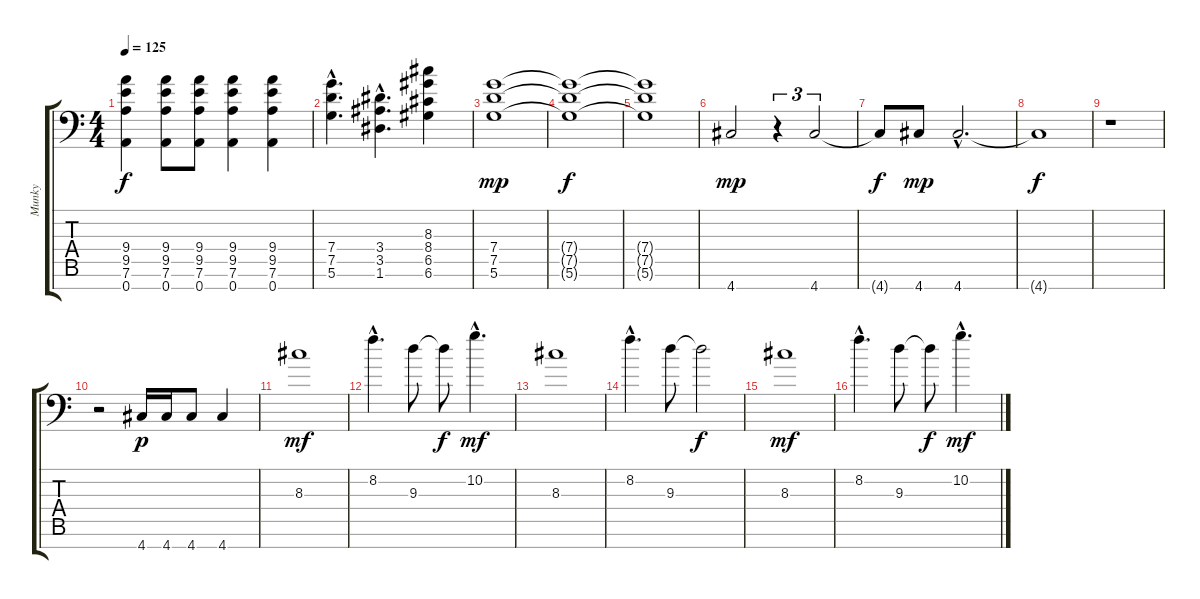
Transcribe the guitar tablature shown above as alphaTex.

\track ("Munky" "Munky") {instrument distortionguitar}
\staff {score tabs}
\tuning (D4 A3 F3 C3 G2 D2 A1) {hide}
\ts (4 4)
\tempo 125
\clef f4
\ks c
(9.4 9.5 7.6 0.7).4{dy f} (9.4 9.5 7.6 0.7).8 (9.4 9.5 7.6 0.7).8 (9.4 9.5 7.6 0.7).4 (9.4 9.5 7.6 0.7).4 |
(7.4{hac} 7.5{hac} 5.6{hac}).4{d} (3.4{hac} 3.5{hac} 1.6{hac}).4{d} (8.3 8.4 6.5 6.6).4 |
(7.4 7.5 5.6).1{dy mp} |
(7.4{t} 7.5{t} 5.6{t}).1{dy f} |
(7.4{t} 7.5{t} 5.6{t}).1 |
4.7.2{dy mp} r.4{tu (3 2)} 4.7.2{tu (3 2)} |
4.7{t}.8{dy f} 4.7.8{dy mp} 4.7{hac}.2{d} |
4.7{t}.1{dy f} |
r.1 |
r.2 4.7.16{dy p} 4.7.16 4.7.8 4.7.4 |
8.3.1{dy mf instrument electricguitarclean} |
8.2{hac}.4{d instrument electricguitarclean} 9.3.8 9.3{t}.8{dy f} 10.2{hac}.4{d dy mf} |
8.3.1{instrument electricguitarclean} |
8.2{hac}.4{d instrument electricguitarclean} 9.3.8 9.3{t}.2{dy f} |
8.3.1{dy mf instrument electricguitarclean} |
8.2{hac}.4{d instrument electricguitarclean} 9.3.8 9.3{t}.8{dy f} 10.2{hac}.4{d dy mf}
